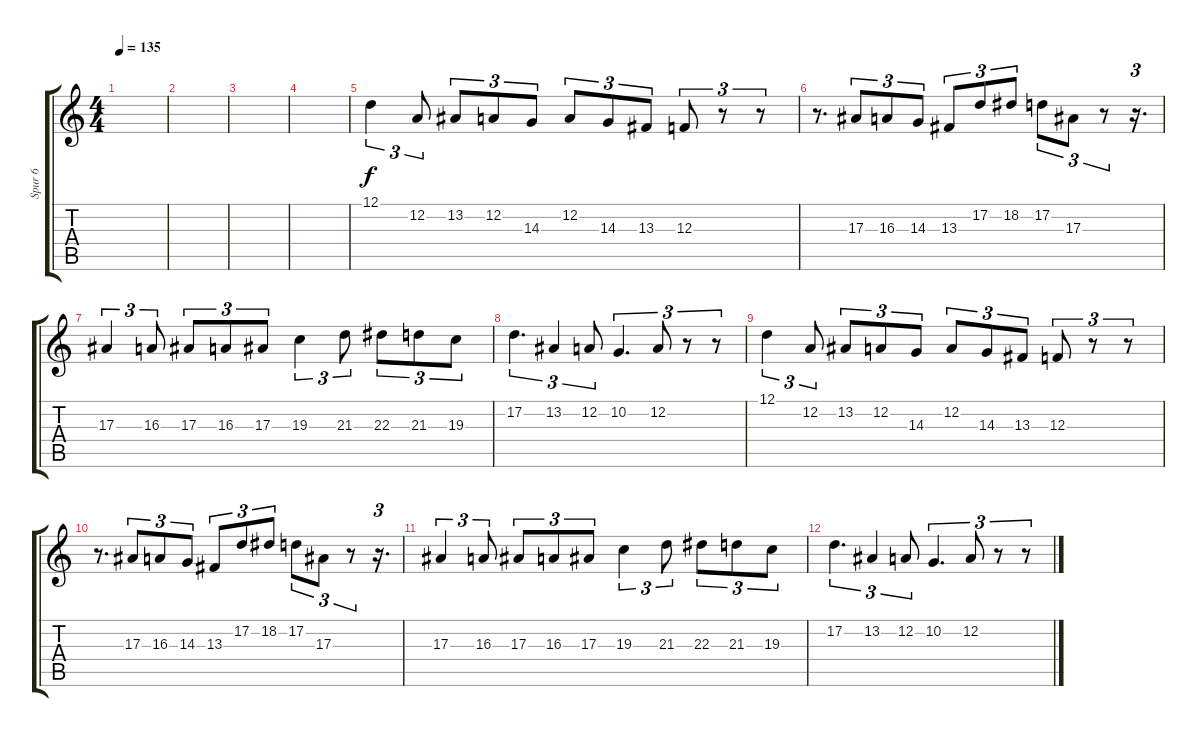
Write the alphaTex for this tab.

\track ("Spur 6" "Spur 6") {instrument harpsichord}
\staff {score tabs}
\tuning (D4 A3 F3 C3 G2 D2) {hide}
\ts (4 4)
\tempo 135
\clef g2
\ks c
|
|
|
|
12.1.4{tu (3 2)} 12.2.8{tu (3 2)} 13.2.8{tu (3 2)} 12.2.8{tu (3 2)} 14.3.8{tu (3 2)} 12.2.8{tu (3 2)} 14.3.8{tu (3 2)} 13.3.8{tu (3 2)} 12.3.8{tu (3 2)} r.8{tu (3 2)} r.8{tu (3 2)} |
r.8{d} 17.3.8{tu (3 2)} 16.3.8{tu (3 2)} 14.3.8{tu (3 2)} 13.3.8{tu (3 2)} 17.2.8{tu (3 2)} 18.2.8{tu (3 2)} 17.2.8{tu (3 2)} 17.3.8{tu (3 2)} r.8{tu (3 2)} r.16{d tu (3 2)} |
17.3.4{tu (3 2)} 16.3.8{tu (3 2)} 17.3.8{tu (3 2)} 16.3.8{tu (3 2)} 17.3.8{tu (3 2)} 19.3.4{tu (3 2)} 21.3.8{tu (3 2)} 22.3.8{tu (3 2)} 21.3.8{tu (3 2)} 19.3.8{tu (3 2)} |
17.2.4{d tu (3 2)} 13.2.4{tu (3 2)} 12.2.8{tu (3 2)} 10.2.4{d tu (3 2)} 12.2.8{tu (3 2)} r.8{tu (3 2)} r.8{tu (3 2)} |
12.1.4{tu (3 2)} 12.2.8{tu (3 2)} 13.2.8{tu (3 2)} 12.2.8{tu (3 2)} 14.3.8{tu (3 2)} 12.2.8{tu (3 2)} 14.3.8{tu (3 2)} 13.3.8{tu (3 2)} 12.3.8{tu (3 2)} r.8{tu (3 2)} r.8{tu (3 2)} |
r.8{d} 17.3.8{tu (3 2)} 16.3.8{tu (3 2)} 14.3.8{tu (3 2)} 13.3.8{tu (3 2)} 17.2.8{tu (3 2)} 18.2.8{tu (3 2)} 17.2.8{tu (3 2)} 17.3.8{tu (3 2)} r.8{tu (3 2)} r.16{d tu (3 2)} |
17.3.4{tu (3 2)} 16.3.8{tu (3 2)} 17.3.8{tu (3 2)} 16.3.8{tu (3 2)} 17.3.8{tu (3 2)} 19.3.4{tu (3 2)} 21.3.8{tu (3 2)} 22.3.8{tu (3 2)} 21.3.8{tu (3 2)} 19.3.8{tu (3 2)} |
17.2.4{d tu (3 2)} 13.2.4{tu (3 2)} 12.2.8{tu (3 2)} 10.2.4{d tu (3 2)} 12.2.8{tu (3 2)} r.8{tu (3 2)} r.8{tu (3 2)}
